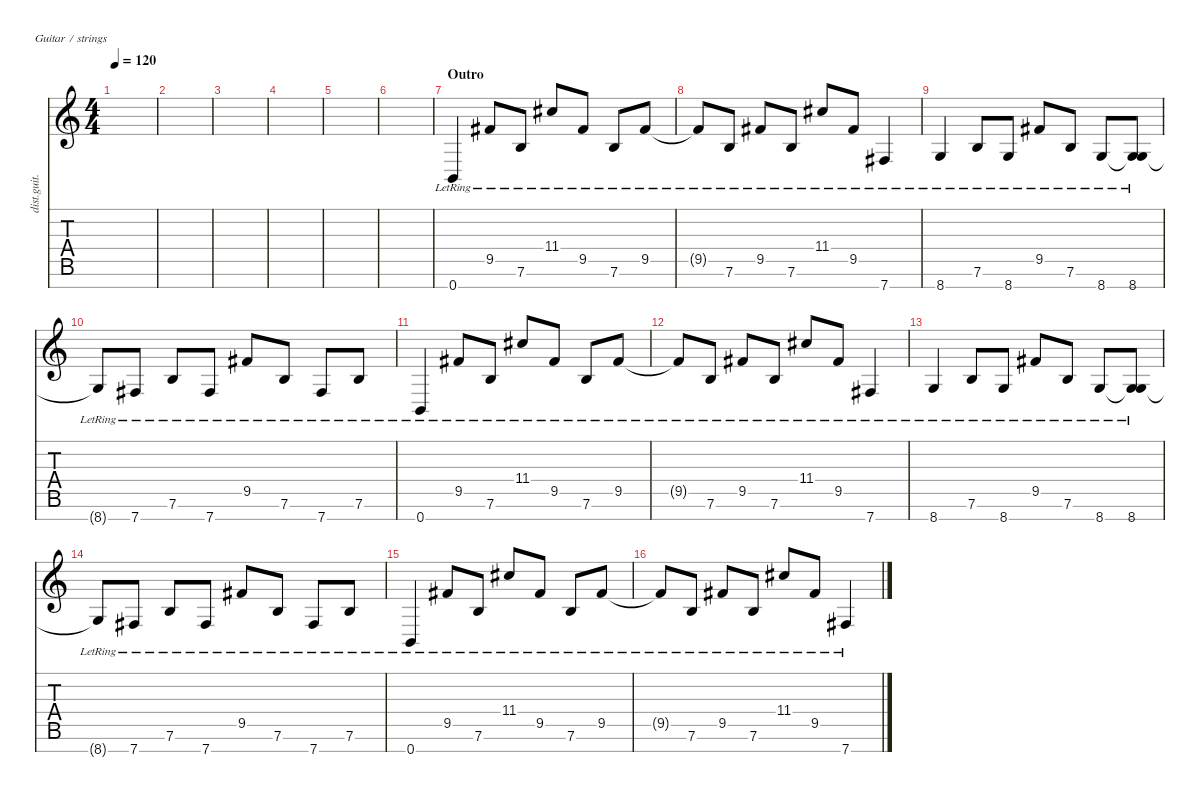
\defaultSystemsLayout 4
\hideDynamics
\bracketExtendMode nobrackets
\track ("Clean Guitar - Petr" "dist.guit.") {instrument distortionguitar}
\staff {score tabs}
\tuning (E4 B3 G3 D3 A2 E2 B1)
\ts (4 4)
\tempo 120
\clef g2
\ks c
|
|
|
|
|
|
\section ("" "Outro")
0.7{lr}.4{beam Up} 9.5{lr acc #}.8{beam Up} 7.6{lr}.8{beam Up} 11.4{lr acc #}.8{beam Up} 9.5{lr acc #}.8{beam Up} 7.6{lr}.8{beam Up} 9.5{lr acc #}.8{beam Up} |
9.5{lr t acc #}.8{beam Up} 7.6{lr}.8{beam Up} 9.5{lr acc #}.8{beam Up} 7.6{lr}.8{beam Up} 11.4{lr acc #}.8{beam Up} 9.5{lr acc #}.8{beam Up} 7.7{lr acc #}.4{beam Up} |
8.7{lr}.4{beam Up} 7.6{lr}.8{beam Up} 8.7{lr}.8{beam Up} 9.5{lr acc #}.8{beam Up} 7.6{lr}.8{beam Up} 8.7{lr}.8{beam Up} (8.7{lr} 8.7{lr t}).8{beam Up} |
8.7{lr t}.8{beam Up} 7.7{lr acc #}.8{beam Up} 7.6{lr}.8{beam Up} 7.7{lr acc #}.8{beam Up} 9.5{lr acc #}.8{beam Up} 7.6{lr}.8{beam Up} 7.7{lr acc #}.8{beam Up} 7.6{lr}.8{beam Up} |
0.7{lr}.4{beam Up} 9.5{lr acc #}.8{beam Up} 7.6{lr}.8{beam Up} 11.4{lr acc #}.8{beam Up} 9.5{lr acc #}.8{beam Up} 7.6{lr}.8{beam Up} 9.5{lr acc #}.8{beam Up} |
9.5{lr t acc #}.8{beam Up} 7.6{lr}.8{beam Up} 9.5{lr acc #}.8{beam Up} 7.6{lr}.8{beam Up} 11.4{lr acc #}.8{beam Up} 9.5{lr acc #}.8{beam Up} 7.7{lr acc #}.4{beam Up} |
8.7{lr}.4{beam Up} 7.6{lr}.8{beam Up} 8.7{lr}.8{beam Up} 9.5{lr acc #}.8{beam Up} 7.6{lr}.8{beam Up} 8.7{lr}.8{beam Up} (8.7{lr} 8.7{lr t}).8{beam Up} |
8.7{lr t}.8{beam Up} 7.7{lr acc #}.8{beam Up} 7.6{lr}.8{beam Up} 7.7{lr acc #}.8{beam Up} 9.5{lr acc #}.8{beam Up} 7.6{lr}.8{beam Up} 7.7{lr acc #}.8{beam Up} 7.6{lr}.8{beam Up} |
0.7{lr}.4{beam Up} 9.5{lr acc #}.8{beam Up} 7.6{lr}.8{beam Up} 11.4{lr acc #}.8{beam Up} 9.5{lr acc #}.8{beam Up} 7.6{lr}.8{beam Up} 9.5{lr acc #}.8{beam Up} |
9.5{lr t acc #}.8{beam Up} 7.6{lr}.8{beam Up} 9.5{lr acc #}.8{beam Up} 7.6{lr}.8{beam Up} 11.4{lr acc #}.8{beam Up} 9.5{lr acc #}.8{beam Up} 7.7{lr acc #}.4{beam Up}
